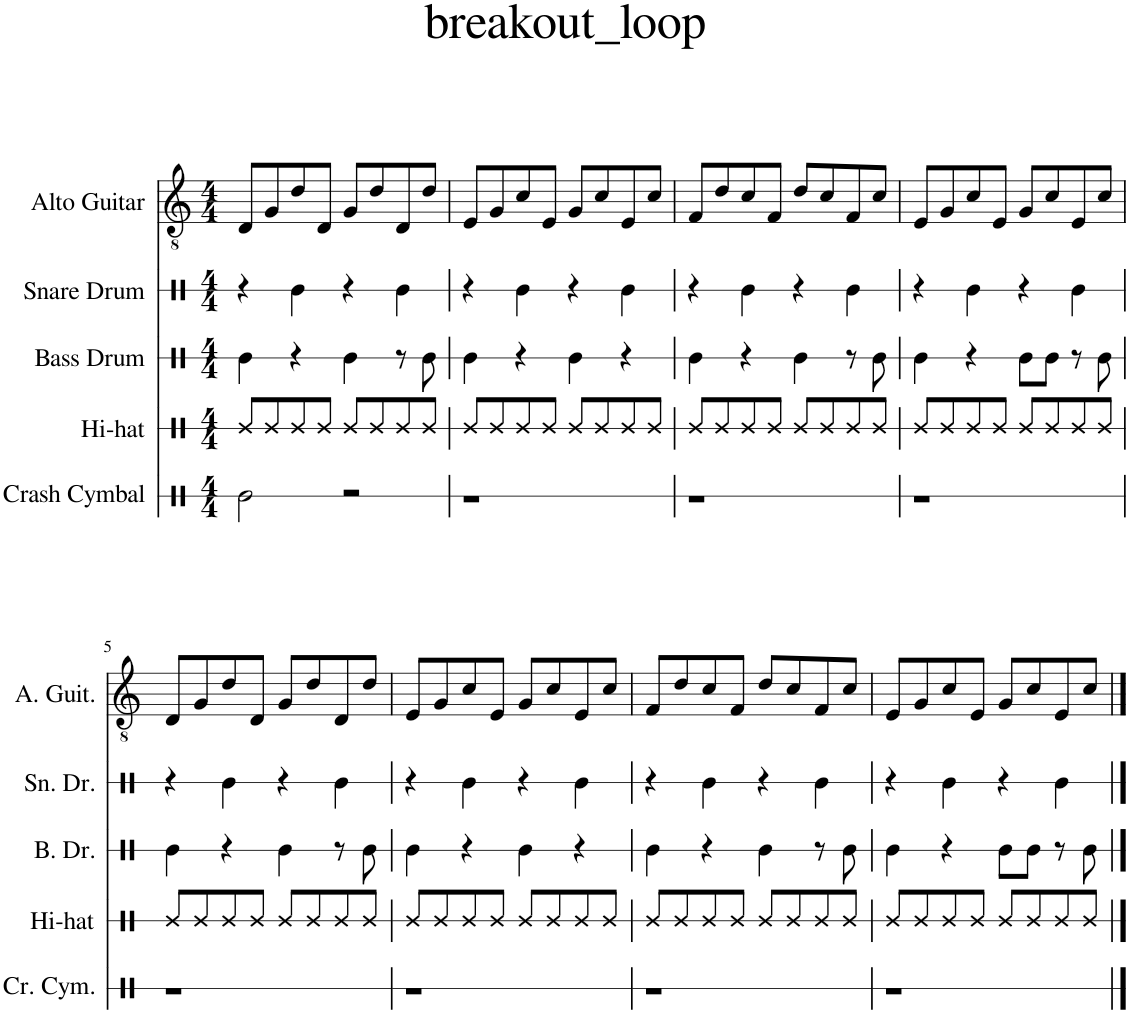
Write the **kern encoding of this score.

**kern	**kern	**kern	**kern	**kern
*part5	*part4	*part3	*part2	*part1
*staff5	*staff4	*staff3	*staff2	*staff1
*I"Crash Cymbal	*I"Hi-hat	*I"Bass Drum	*I"Snare Drum	*I"Alto Guitar
*I'Cr. Cym.	*I'Hi-hat	*I'B. Dr.	*I'Sn. Dr.	*I'A. Guit.
*stria1	*stria1	*stria1	*stria1	*
*clefX	*clefX	*clefX	*clefX	*clefGv2
*k[]	*k[]	*k[]	*k[]	*k[]
*M4/4	*M4/4	*M4/4	*M4/4	*M4/4
=1	=1	=1	=1	=1
2Re\	8Re/L	4Re\	4r	8D/L
.	8Re/	.	.	8G/
.	8Re/	4r	4Re\	8d/
.	8Re/J	.	.	8D/J
2r	8Re/L	4Re\	4r	8G/L
.	8Re/	.	.	8d/
.	8Re/	8r	4Re\	8D/
.	8Re/J	8Re\	.	8d/J
=2	=2	=2	=2	=2
1r	8Re/L	4Re\	4r	8E/L
.	8Re/	.	.	8G/
.	8Re/	4r	4Re\	8c/
.	8Re/J	.	.	8E/J
.	8Re/L	4Re\	4r	8G/L
.	8Re/	.	.	8c/
.	8Re/	4r	4Re\	8E/
.	8Re/J	.	.	8c/J
=3	=3	=3	=3	=3
1r	8Re/L	4Re\	4r	8F/L
.	8Re/	.	.	8d/
.	8Re/	4r	4Re\	8c/
.	8Re/J	.	.	8F/J
.	8Re/L	4Re\	4r	8d/L
.	8Re/	.	.	8c/
.	8Re/	8r	4Re\	8F/
.	8Re/J	8Re\	.	8c/J
=4	=4	=4	=4	=4
1r	8Re/L	4Re\	4r	8E/L
.	8Re/	.	.	8G/
.	8Re/	4r	4Re\	8c/
.	8Re/J	.	.	8E/J
.	8Re/L	8Re\L	4r	8G/L
.	8Re/	8Re\J	.	8c/
.	8Re/	8r	4Re\	8E/
.	8Re/J	8Re\	.	8c/J
!!LO:LB:g=z
=5	=5	=5	=5	=5
1r	8Re/L	4Re\	4r	8D/L
.	8Re/	.	.	8G/
.	8Re/	4r	4Re\	8d/
.	8Re/J	.	.	8D/J
.	8Re/L	4Re\	4r	8G/L
.	8Re/	.	.	8d/
.	8Re/	8r	4Re\	8D/
.	8Re/J	8Re\	.	8d/J
=6	=6	=6	=6	=6
1r	8Re/L	4Re\	4r	8E/L
.	8Re/	.	.	8G/
.	8Re/	4r	4Re\	8c/
.	8Re/J	.	.	8E/J
.	8Re/L	4Re\	4r	8G/L
.	8Re/	.	.	8c/
.	8Re/	4r	4Re\	8E/
.	8Re/J	.	.	8c/J
=7	=7	=7	=7	=7
1r	8Re/L	4Re\	4r	8F/L
.	8Re/	.	.	8d/
.	8Re/	4r	4Re\	8c/
.	8Re/J	.	.	8F/J
.	8Re/L	4Re\	4r	8d/L
.	8Re/	.	.	8c/
.	8Re/	8r	4Re\	8F/
.	8Re/J	8Re\	.	8c/J
=8	=8	=8	=8	=8
1r	8Re/L	4Re\	4r	8E/L
.	8Re/	.	.	8G/
.	8Re/	4r	4Re\	8c/
.	8Re/J	.	.	8E/J
.	8Re/L	8Re\L	4r	8G/L
.	8Re/	8Re\J	.	8c/
.	8Re/	8r	4Re\	8E/
.	8Re/J	8Re\	.	8c/J
==	==	==	==	==
*-	*-	*-	*-	*-
